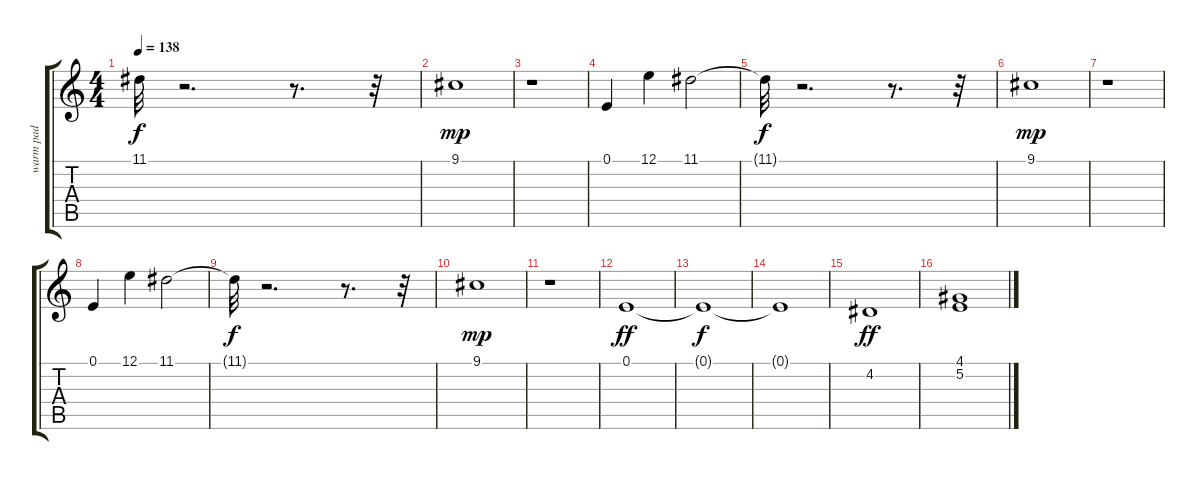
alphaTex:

\track ("warm pad" "warm pad") {instrument pad2warm}
\staff {score tabs}
\tuning (E4 B3 G3 D3 A2 E2) {hide}
\ts (4 4)
\tempo 138
\clef g2
\ks c
11.1{t}.32{dy f} r.2{d} r.8{d} r.32 |
9.1.1{dy mp} |
r.1 |
0.1.4 12.1.4 11.1.2 |
11.1{t}.32{dy f} r.2{d} r.8{d} r.32 |
9.1.1{dy mp} |
r.1 |
0.1.4 12.1.4 11.1.2 |
11.1{t}.32{dy f} r.2{d} r.8{d} r.32 |
9.1.1{dy mp} |
r.1 |
0.1.1{dy ff} |
0.1{t}.1{dy f} |
0.1{t}.1 |
4.2.1{dy ff} |
(4.1 5.2).1
